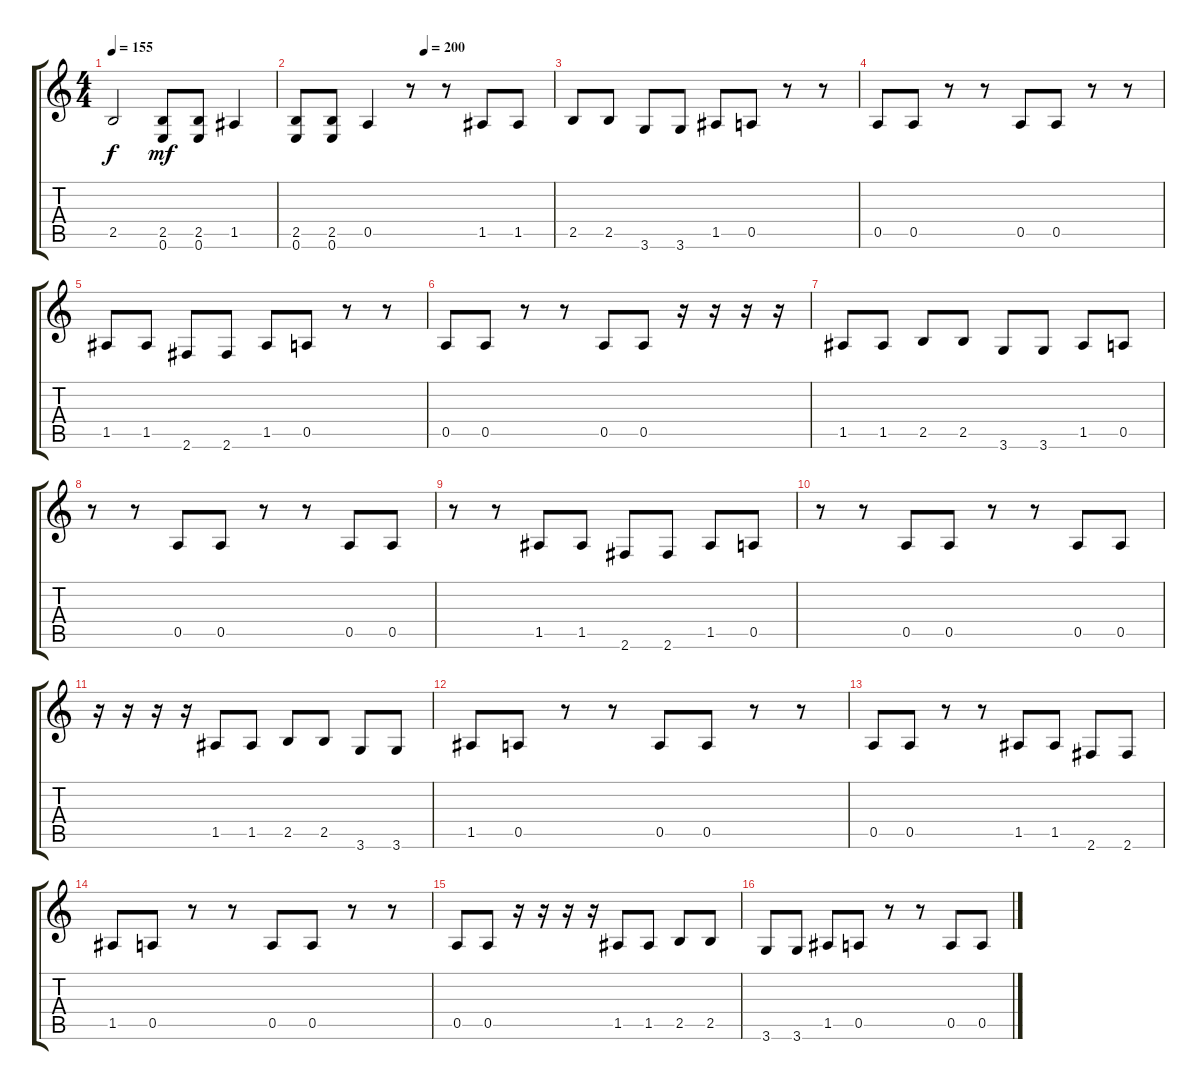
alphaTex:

\track "" {instrument distortionguitar}
\staff {score tabs}
\tuning (E4 B3 G3 D3 A2 E2) {hide}
\ts (4 4)
\tempo 155
\clef g2
\ks c
2.5{t}.2{dy f} (2.5 0.6).8{dy mf} (2.5 0.6).8 1.5.4 |
\tempo (200 0.5)
(2.5 0.6).8 (2.5 0.6).8 0.5.4 r.8 r.8 1.5.8 1.5.8 |
2.5.8 2.5.8 3.6.8 3.6.8 1.5.8 0.5.8 r.8 r.8 |
0.5.8 0.5.8 r.8 r.8 0.5.8 0.5.8 r.8 r.8 |
1.5.8 1.5.8 2.6.8 2.6.8 1.5.8 0.5.8 r.8 r.8 |
0.5.8 0.5.8 r.8 r.8 0.5.8 0.5.8 r.16 r.16 r.16 r.16 |
1.5.8 1.5.8 2.5.8 2.5.8 3.6.8 3.6.8 1.5.8 0.5.8 |
r.8 r.8 0.5.8 0.5.8 r.8 r.8 0.5.8 0.5.8 |
r.8 r.8 1.5.8 1.5.8 2.6.8 2.6.8 1.5.8 0.5.8 |
r.8 r.8 0.5.8 0.5.8 r.8 r.8 0.5.8 0.5.8 |
r.16 r.16 r.16 r.16 1.5.8 1.5.8 2.5.8 2.5.8 3.6.8 3.6.8 |
1.5.8 0.5.8 r.8 r.8 0.5.8 0.5.8 r.8 r.8 |
0.5.8 0.5.8 r.8 r.8 1.5.8 1.5.8 2.6.8 2.6.8 |
1.5.8 0.5.8 r.8 r.8 0.5.8 0.5.8 r.8 r.8 |
0.5.8 0.5.8 r.16 r.16 r.16 r.16 1.5.8 1.5.8 2.5.8 2.5.8 |
3.6.8 3.6.8 1.5.8 0.5.8 r.8 r.8 0.5.8 0.5.8
